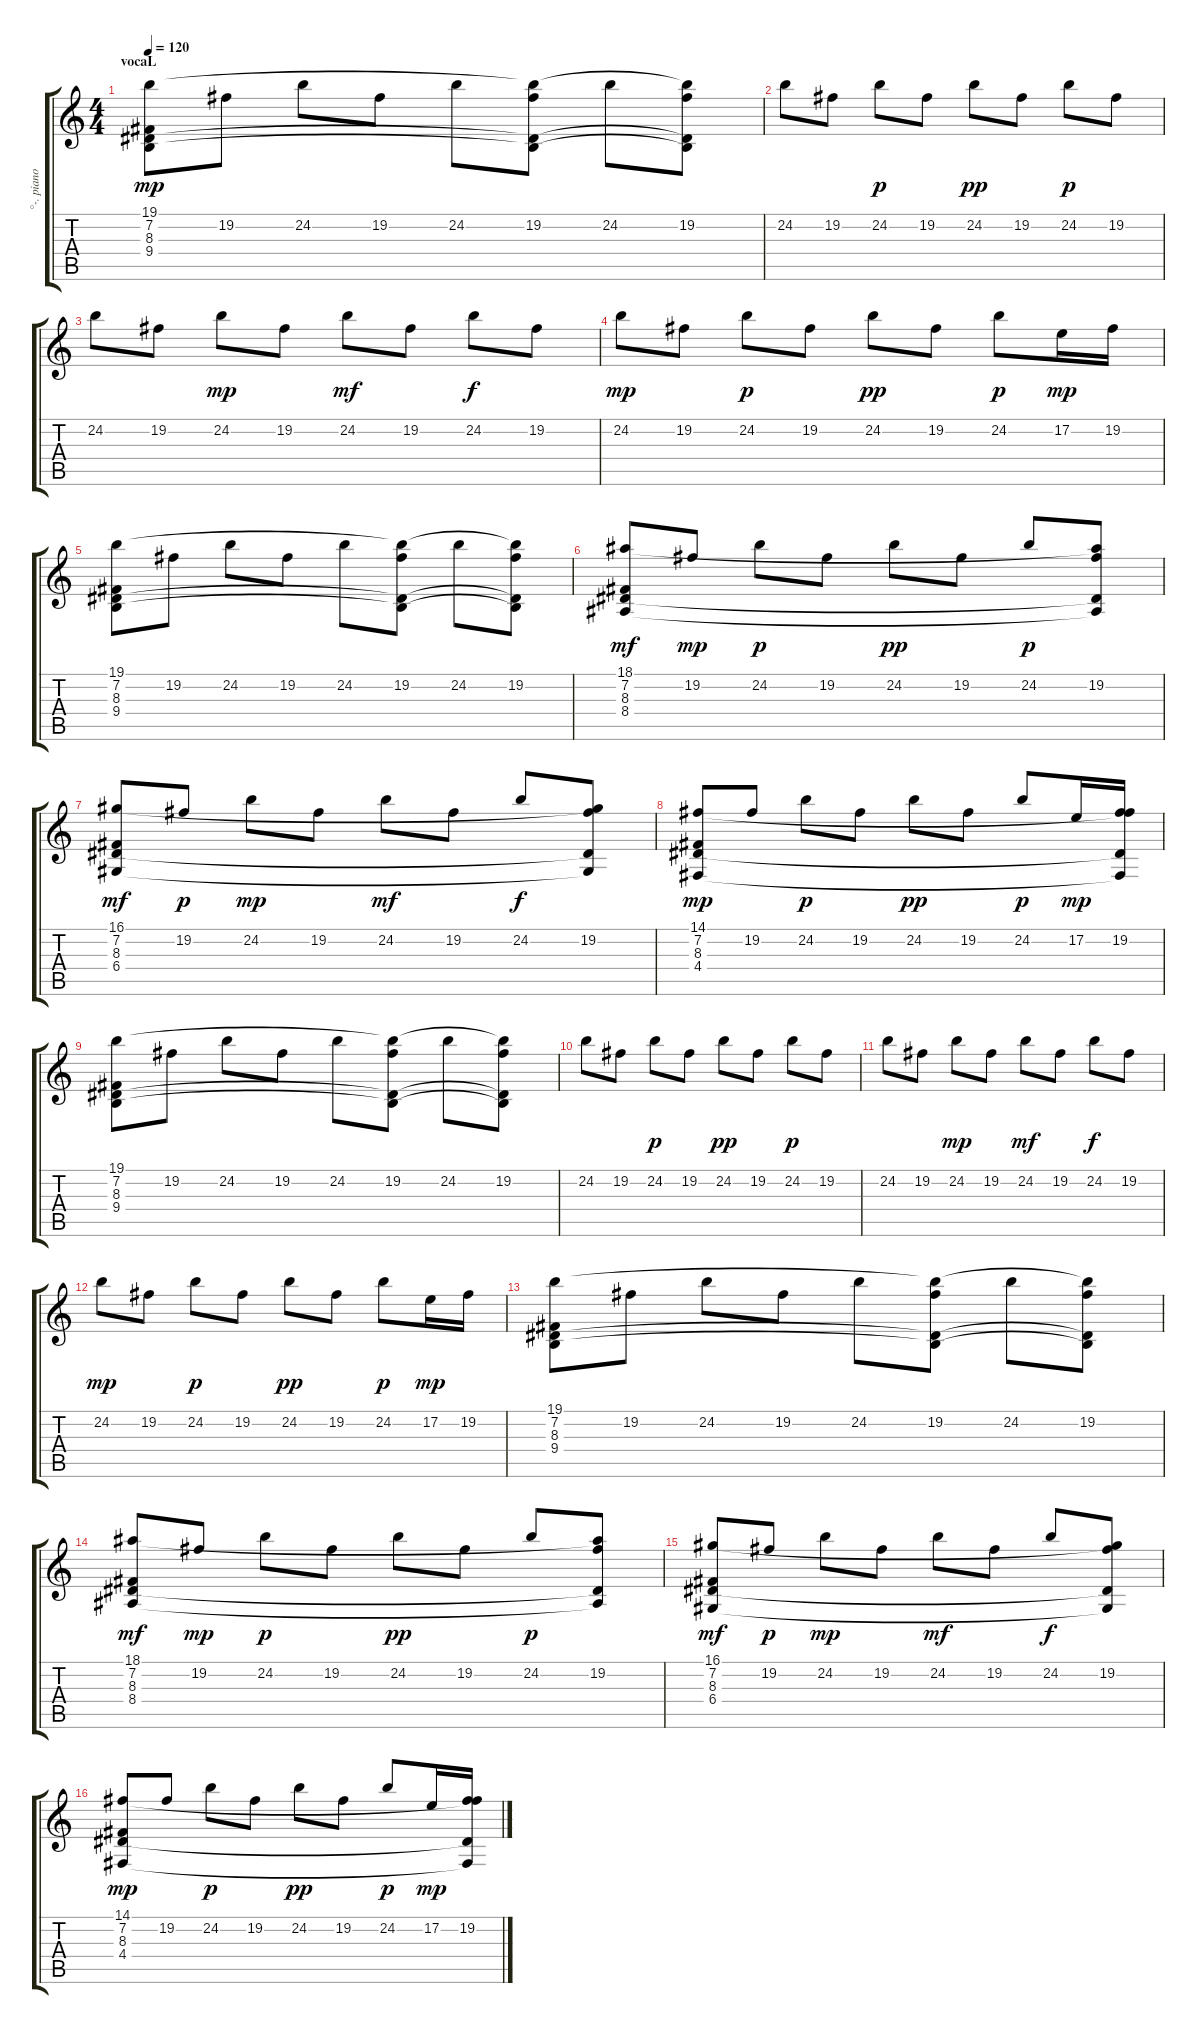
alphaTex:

\track ("°-. piano .-°" "°-. piano ") {instrument brightacousticpiano}
\staff {score tabs}
\tuning (E4 B3 G3 D3 A2 E2) {hide}
\ts (4 4)
\section ("" "vocaL")
\tempo 120
\clef g2
\ks c
(19.1 7.2 8.3 9.4).8{dy mp} 19.2.8 24.2.8 19.2.8 24.2.8 (19.1{t} 19.2 8.3{t} 9.4{t}).8 24.2.8 (19.1{t} 19.2 8.3{t} 9.4{t}).8 |
24.2.8 19.2.8 24.2.8{dy p} 19.2.8 24.2.8{dy pp} 19.2.8 24.2.8{dy p} 19.2.8 |
24.2.8 19.2.8 24.2.8{dy mp} 19.2.8 24.2.8{dy mf} 19.2.8 24.2.8{dy f} 19.2.8 |
24.2.8{dy mp} 19.2.8 24.2.8{dy p} 19.2.8 24.2.8{dy pp} 19.2.8 24.2.8{dy p} 17.2.16{dy mp} 19.2.16 |
(19.1 7.2 8.3 9.4).8 19.2.8 24.2.8 19.2.8 24.2.8 (19.1{t} 19.2 8.3{t} 9.4{t}).8 24.2.8 (19.1{t} 19.2 8.3{t} 9.4{t}).8 |
(18.1 7.2 8.3 8.4).8{dy mf} 19.2.8{dy mp} 24.2.8{dy p} 19.2.8 24.2.8{dy pp} 19.2.8 24.2.8{dy p} (18.1{t} 19.2 8.3{t} 8.4{t}).8 |
(16.1 7.2 8.3 6.4).8{dy mf} 19.2.8{dy p} 24.2.8{dy mp} 19.2.8 24.2.8{dy mf} 19.2.8 24.2.8{dy f} (16.1{t} 19.2 8.3{t} 6.4{t}).8 |
(14.1 7.2 8.3 4.4).8{dy mp} 19.2.8 24.2.8{dy p} 19.2.8 24.2.8{dy pp} 19.2.8 24.2.8{dy p} 17.2.16{dy mp} (14.1{t} 19.2 8.3{t} 4.4{t}).16 |
(19.1 7.2 8.3 9.4).8 19.2.8 24.2.8 19.2.8 24.2.8 (19.1{t} 19.2 8.3{t} 9.4{t}).8 24.2.8 (19.1{t} 19.2 8.3{t} 9.4{t}).8 |
24.2.8 19.2.8 24.2.8{dy p} 19.2.8 24.2.8{dy pp} 19.2.8 24.2.8{dy p} 19.2.8 |
24.2.8 19.2.8 24.2.8{dy mp} 19.2.8 24.2.8{dy mf} 19.2.8 24.2.8{dy f} 19.2.8 |
24.2.8{dy mp} 19.2.8 24.2.8{dy p} 19.2.8 24.2.8{dy pp} 19.2.8 24.2.8{dy p} 17.2.16{dy mp} 19.2.16 |
(19.1 7.2 8.3 9.4).8 19.2.8 24.2.8 19.2.8 24.2.8 (19.1{t} 19.2 8.3{t} 9.4{t}).8 24.2.8 (19.1{t} 19.2 8.3{t} 9.4{t}).8 |
(18.1 7.2 8.3 8.4).8{dy mf} 19.2.8{dy mp} 24.2.8{dy p} 19.2.8 24.2.8{dy pp} 19.2.8 24.2.8{dy p} (18.1{t} 19.2 8.3{t} 8.4{t}).8 |
(16.1 7.2 8.3 6.4).8{dy mf} 19.2.8{dy p} 24.2.8{dy mp} 19.2.8 24.2.8{dy mf} 19.2.8 24.2.8{dy f} (16.1{t} 19.2 8.3{t} 6.4{t}).8 |
(14.1 7.2 8.3 4.4).8{dy mp} 19.2.8 24.2.8{dy p} 19.2.8 24.2.8{dy pp} 19.2.8 24.2.8{dy p} 17.2.16{dy mp} (14.1{t} 19.2 8.3{t} 4.4{t}).16
